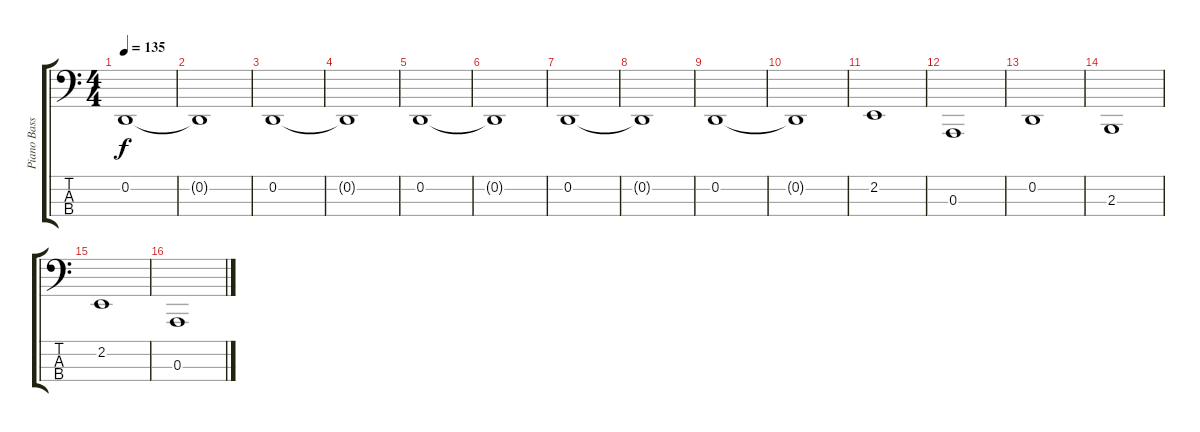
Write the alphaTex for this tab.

\track ("Piano Bass" "Piano Bass") {instrument acousticgrandpiano}
\staff {score tabs}
\tuning (G2 D2 A1 E1) {hide}
\ts (4 4)
\tempo 135
\clef f4
\ks c
0.2.1{dy f instrument acousticgrandpiano} |
0.2{t}.1 |
0.2.1 |
0.2{t}.1 |
0.2.1 |
0.2{t}.1 |
0.2.1 |
0.2{t}.1 |
0.2.1 |
0.2{t}.1 |
2.2.1 |
0.3.1 |
0.2.1 |
2.3.1 |
2.2.1 |
0.3.1
